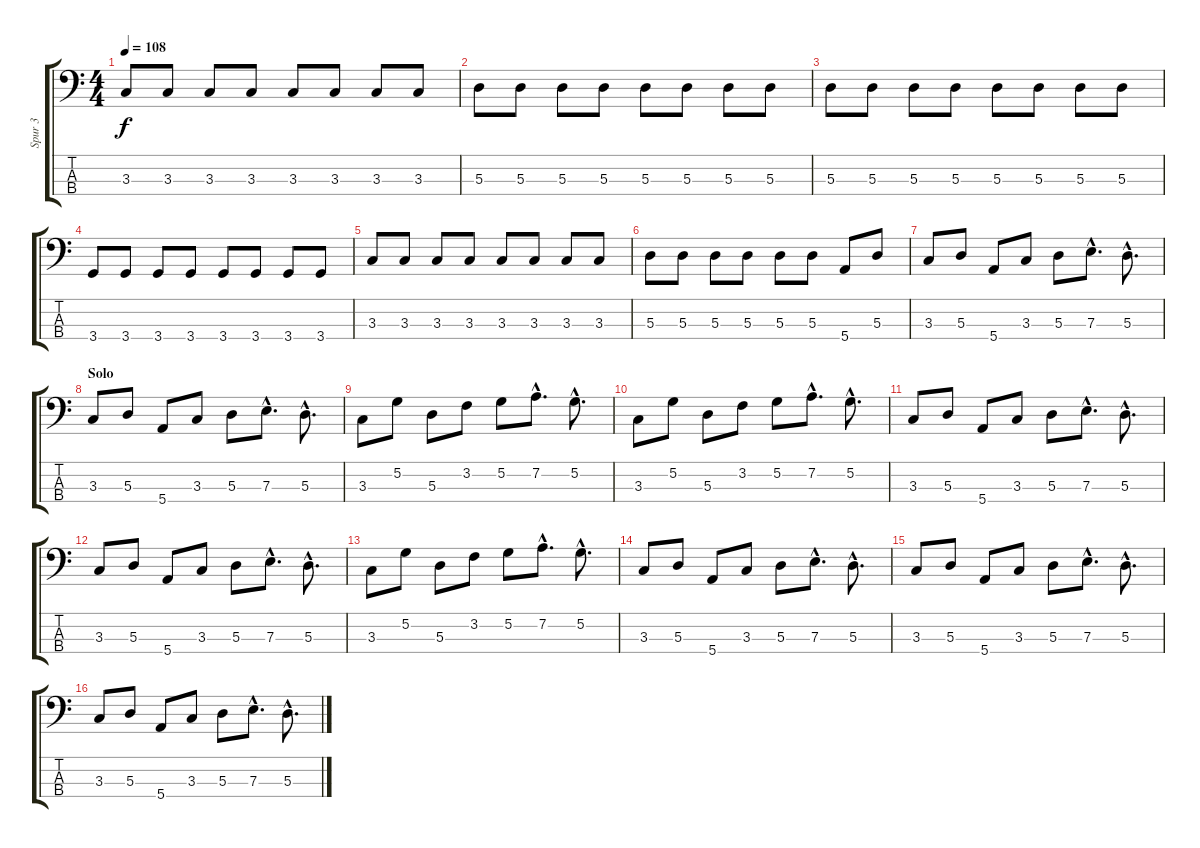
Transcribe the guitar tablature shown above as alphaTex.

\track ("Spur 3" "Spur 3") {instrument acousticbass}
\staff {score tabs}
\tuning (G2 D2 A1 E1) {hide}
\ts (4 4)
\tempo 108
\clef f4
\ks c
3.3.8{dy f} 3.3.8 3.3.8 3.3.8 3.3.8 3.3.8 3.3.8 3.3.8 |
5.3.8 5.3.8 5.3.8 5.3.8 5.3.8 5.3.8 5.3.8 5.3.8 |
5.3.8 5.3.8 5.3.8 5.3.8 5.3.8 5.3.8 5.3.8 5.3.8 |
3.4.8 3.4.8 3.4.8 3.4.8 3.4.8 3.4.8 3.4.8 3.4.8 |
3.3.8 3.3.8 3.3.8 3.3.8 3.3.8 3.3.8 3.3.8 3.3.8 |
5.3.8 5.3.8 5.3.8 5.3.8 5.3.8 5.3.8 5.4.8 5.3.8 |
3.3.8 5.3.8 5.4.8 3.3.8 5.3.8 7.3{hac}.8{d} 5.3{hac}.8{d} |
\section ("" "Solo")
3.3.8 5.3.8 5.4.8 3.3.8 5.3.8 7.3{hac}.8{d} 5.3{hac}.8{d} |
3.3.8 5.2.8 5.3.8 3.2.8 5.2.8 7.2{hac}.8{d} 5.2{hac}.8{d} |
3.3.8 5.2.8 5.3.8 3.2.8 5.2.8 7.2{hac}.8{d} 5.2{hac}.8{d} |
3.3.8 5.3.8 5.4.8 3.3.8 5.3.8 7.3{hac}.8{d} 5.3{hac}.8{d} |
3.3.8 5.3.8 5.4.8 3.3.8 5.3.8 7.3{hac}.8{d} 5.3{hac}.8{d} |
3.3.8 5.2.8 5.3.8 3.2.8 5.2.8 7.2{hac}.8{d} 5.2{hac}.8{d} |
3.3.8 5.3.8 5.4.8 3.3.8 5.3.8 7.3{hac}.8{d} 5.3{hac}.8{d} |
3.3.8 5.3.8 5.4.8 3.3.8 5.3.8 7.3{hac}.8{d} 5.3{hac}.8{d} |
3.3.8 5.3.8 5.4.8 3.3.8 5.3.8 7.3{hac}.8{d} 5.3{hac}.8{d}
